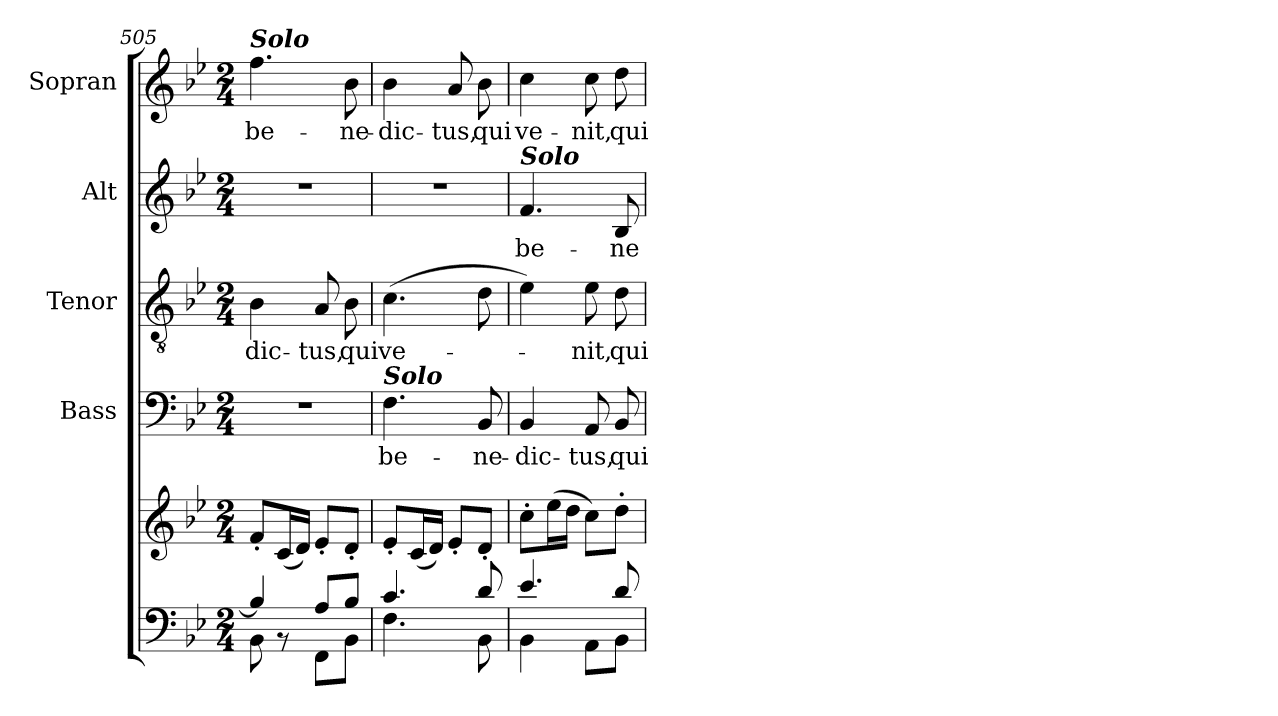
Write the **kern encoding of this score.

**kern	**kern	**kern	**text	**kern	**text	**kern	**text	**kern	**text
*part5	*part5	*part4	*part4	*part3	*part3	*part2	*part2	*part1	*part1
*staff6	*staff5	*staff4	*staff4	*staff3	*staff3	*staff2	*staff2	*staff1	*staff1
*	*	*I"Bass	*	*I"Tenor	*	*I"Alt	*	*I"Sopran	*
*	*	*I'B.	*	*I'T.	*	*I'A.	*	*I'S.	*
*clefF4	*clefG2	*clefF4	*	*clefGv2	*	*clefG2	*	*clefG2	*
*k[b-e-]	*k[b-e-]	*k[b-e-]	*	*k[b-e-]	*	*k[b-e-]	*	*k[b-e-]	*
*B-:	*B-:	*B-:	*	*B-:	*	*B-:	*	*B-:	*
*M2/4	*M2/4	*M2/4	*	*M2/4	*	*M2/4	*	*M2/4	*
=505	=505	=505	=505	=505	=505	=505	=505	=505	=505
*^	*	*	*	*	*	*	*	*	*
!	!	!	!	!	!	!	!	!	!LO:TX:a:Bi:t=Solo	!
!	!	!	!	!	!	!LO:LY:b	!	!	!	!LO:LY:b
4B-/]	8BB-\	8f'</L	2r	.	4B-\	-dic-	2r	.	4.ff\	be-
.	8rBB	(<16c/L	.	.	.	.	.	.	.	.
.	.	16d/JJ)	.	.	.	.	.	.	.	.
!	!	!	!	!	!	!LO:LY:b	!	!	!	!
8A/L	8FF\L	8e-'</L	.	.	8A/	-tus,	.	.	.	.
!	!	!	!	!	!	!LO:LY:b	!	!	!	!LO:LY:b
8B-/J	8BB-\J	8d'</J	.	.	8B-\	qui	.	.	8b-\	-ne-
=506	=506	=506	=506	=506	=506	=506	=506	=506	=506	=506
!	!	!	!LO:TX:a:Bi:t=Solo	!	!	!	!	!	!	!
!	!	!	!	!LO:LY:b	!	!LO:LY:b	!	!	!	!LO:LY:b
4.c/	4.F\	8e-'</L	4.F\	be-	(>4.c\	ve-	2r	.	4b-\	-dic-
.	.	(<16c/L	.	.	.	.	.	.	.	.
.	.	16d/JJ)	.	.	.	.	.	.	.	.
!	!	!	!	!	!	!	!	!	!	!LO:LY:b
.	.	8e-'</L	.	.	.	.	.	.	8a/	-tus,
!	!	!	!	!LO:LY:b	!	!	!	!	!	!LO:LY:b
8d/	8BB-\	8d'</J	8BB-/	-ne-	8d\	.	.	.	8b-\	qui
=507	=507	=507	=507	=507	=507	=507	=507	=507	=507	=507
!	!	!	!	!	!	!	!LO:TX:a:Bi:t=Solo	!	!	!
!	!	!	!	!LO:LY:b	!	!	!	!LO:LY:b	!	!LO:LY:b
4.e-/	4BB-\	8cc'>\L	4BB-/	-dic-	4e-\)	.	4.f/	be-	4cc\	ve-
.	.	(>16ee-\L	.	.	.	.	.	.	.	.
.	.	16dd\JJ	.	.	.	.	.	.	.	.
!	!	!	!	!LO:LY:b	!	!LO:LY:b	!	!	!	!LO:LY:b
.	8AA\L	8cc\L)	8AA/	-tus,	8e-\	-nit,	.	.	8cc\	-nit,
!	!	!	!	!LO:LY:b	!	!LO:LY:b	!	!LO:LY:b	!	!LO:LY:b
8d/	8BB-\J	8dd'>\J	8BB-/	qui	8d\	qui	8B-/	-ne-	8dd\	qui
*v	*v	*	*	*	*	*	*	*	*	*
=	=	=	=	=	=	=	=	=	=
*-	*-	*-	*-	*-	*-	*-	*-	*-	*-
